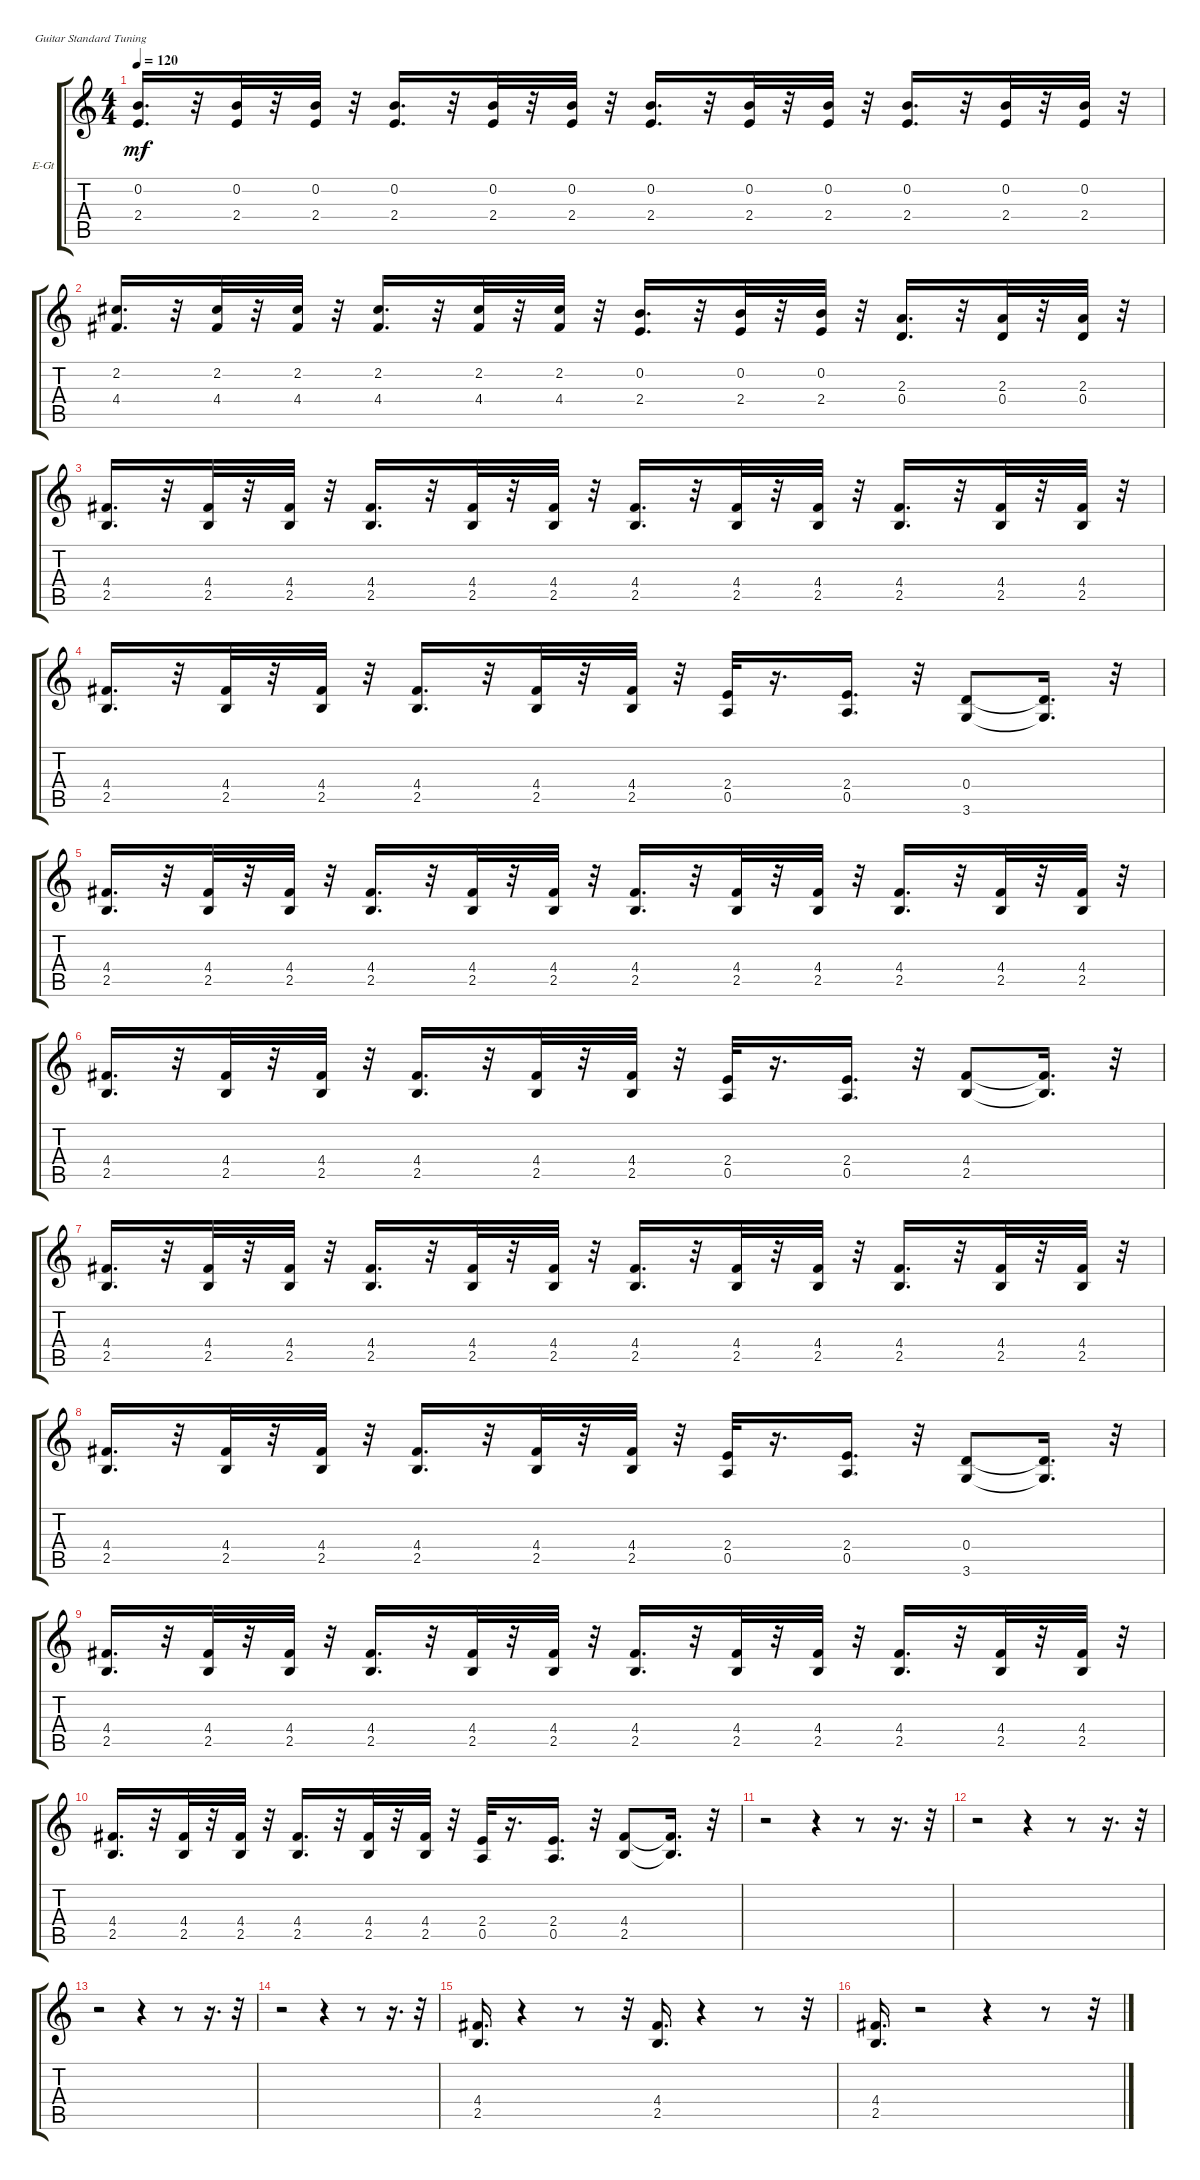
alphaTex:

\bracketExtendMode groupsimilarinstruments
\firstSystemTrackNameOrientation horizontal
\otherSystemsTrackNameOrientation horizontal
\track ("" "E-Gt") {instrument electricguitarclean}
\staff {score tabs}
\tuning (E4 B3 G3 D3 A2 E2)
\ts (4 4)
\tempo 120
\clef g2
\ks c
(0.2 2.4).16{d dy mf} r.32 (0.2 2.4).32 r.32 (0.2 2.4).32 r.32 (0.2 2.4).16{d} r.32 (0.2 2.4).32 r.32 (0.2 2.4).32 r.32 (0.2 2.4).16{d} r.32 (0.2 2.4).32 r.32 (0.2 2.4).32 r.32 (0.2 2.4).16{d} r.32 (0.2 2.4).32 r.32 (0.2 2.4).32 r.32 |
(2.2 4.4).16{d} r.32 (2.2 4.4).32 r.32 (2.2 4.4).32 r.32 (2.2 4.4).16{d} r.32 (2.2 4.4).32 r.32 (2.2 4.4).32 r.32 (0.2 2.4).16{d} r.32 (0.2 2.4).32 r.32 (0.2 2.4).32 r.32 (0.4 2.3).16{d} r.32 (0.4 2.3).32 r.32 (0.4 2.3).32 r.32 |
(4.4 2.5).16{d} r.32 (4.4 2.5).32 r.32 (2.5 4.4).32 r.32 (4.4 2.5).16{d} r.32 (4.4 2.5).32 r.32 (2.5 4.4).32 r.32 (4.4 2.5).16{d} r.32 (4.4 2.5).32 r.32 (2.5 4.4).32 r.32 (4.4 2.5).16{d} r.32 (4.4 2.5).32 r.32 (2.5 4.4).32 r.32 |
(4.4 2.5).16{d} r.32 (4.4 2.5).32 r.32 (2.5 4.4).32 r.32 (4.4 2.5).16{d} r.32 (4.4 2.5).32 r.32 (2.5 4.4).32 r.32 (2.4 0.5).32 r.16{d} (2.4 0.5).16{d} r.32 (0.4 3.6).8 (0.4{t} 3.6{t}).16{d} r.32 |
(4.4 2.5).16{d} r.32 (4.4 2.5).32 r.32 (2.5 4.4).32 r.32 (4.4 2.5).16{d} r.32 (4.4 2.5).32 r.32 (2.5 4.4).32 r.32 (4.4 2.5).16{d} r.32 (4.4 2.5).32 r.32 (2.5 4.4).32 r.32 (4.4 2.5).16{d} r.32 (4.4 2.5).32 r.32 (2.5 4.4).32 r.32 |
(4.4 2.5).16{d} r.32 (4.4 2.5).32 r.32 (2.5 4.4).32 r.32 (4.4 2.5).16{d} r.32 (4.4 2.5).32 r.32 (2.5 4.4).32 r.32 (2.4 0.5).32 r.16{d} (2.4 0.5).16{d} r.32 (4.4 2.5).8 (4.4{t} 2.5{t}).16{d} r.32 |
(4.4 2.5).16{d} r.32 (4.4 2.5).32 r.32 (2.5 4.4).32 r.32 (4.4 2.5).16{d} r.32 (4.4 2.5).32 r.32 (2.5 4.4).32 r.32 (4.4 2.5).16{d} r.32 (4.4 2.5).32 r.32 (2.5 4.4).32 r.32 (4.4 2.5).16{d} r.32 (4.4 2.5).32 r.32 (2.5 4.4).32 r.32 |
(4.4 2.5).16{d} r.32 (4.4 2.5).32 r.32 (2.5 4.4).32 r.32 (4.4 2.5).16{d} r.32 (4.4 2.5).32 r.32 (2.5 4.4).32 r.32 (2.4 0.5).32 r.16{d} (2.4 0.5).16{d} r.32 (0.4 3.6).8 (0.4{t} 3.6{t}).16{d} r.32 |
(4.4 2.5).16{d} r.32 (4.4 2.5).32 r.32 (2.5 4.4).32 r.32 (4.4 2.5).16{d} r.32 (4.4 2.5).32 r.32 (2.5 4.4).32 r.32 (4.4 2.5).16{d} r.32 (4.4 2.5).32 r.32 (2.5 4.4).32 r.32 (4.4 2.5).16{d} r.32 (4.4 2.5).32 r.32 (2.5 4.4).32 r.32 |
(4.4 2.5).16{d} r.32 (4.4 2.5).32 r.32 (2.5 4.4).32 r.32 (4.4 2.5).16{d} r.32 (4.4 2.5).32 r.32 (2.5 4.4).32 r.32 (2.4 0.5).32 r.16{d} (2.4 0.5).16{d} r.32 (4.4 2.5).8 (4.4{t} 2.5{t}).16{d} r.32 |
r.2 r.4 r.8 r.16{d} r.32 |
r.2 r.4 r.8 r.16{d} r.32 |
r.2 r.4 r.8 r.16{d} r.32 |
r.2 r.4 r.8 r.16{d} r.32 |
(4.4 2.5).16{d} r.4 r.8 r.32 (4.4 2.5).16{d} r.4 r.8 r.32 |
(4.4 2.5).16{d} r.2 r.4 r.8 r.32
